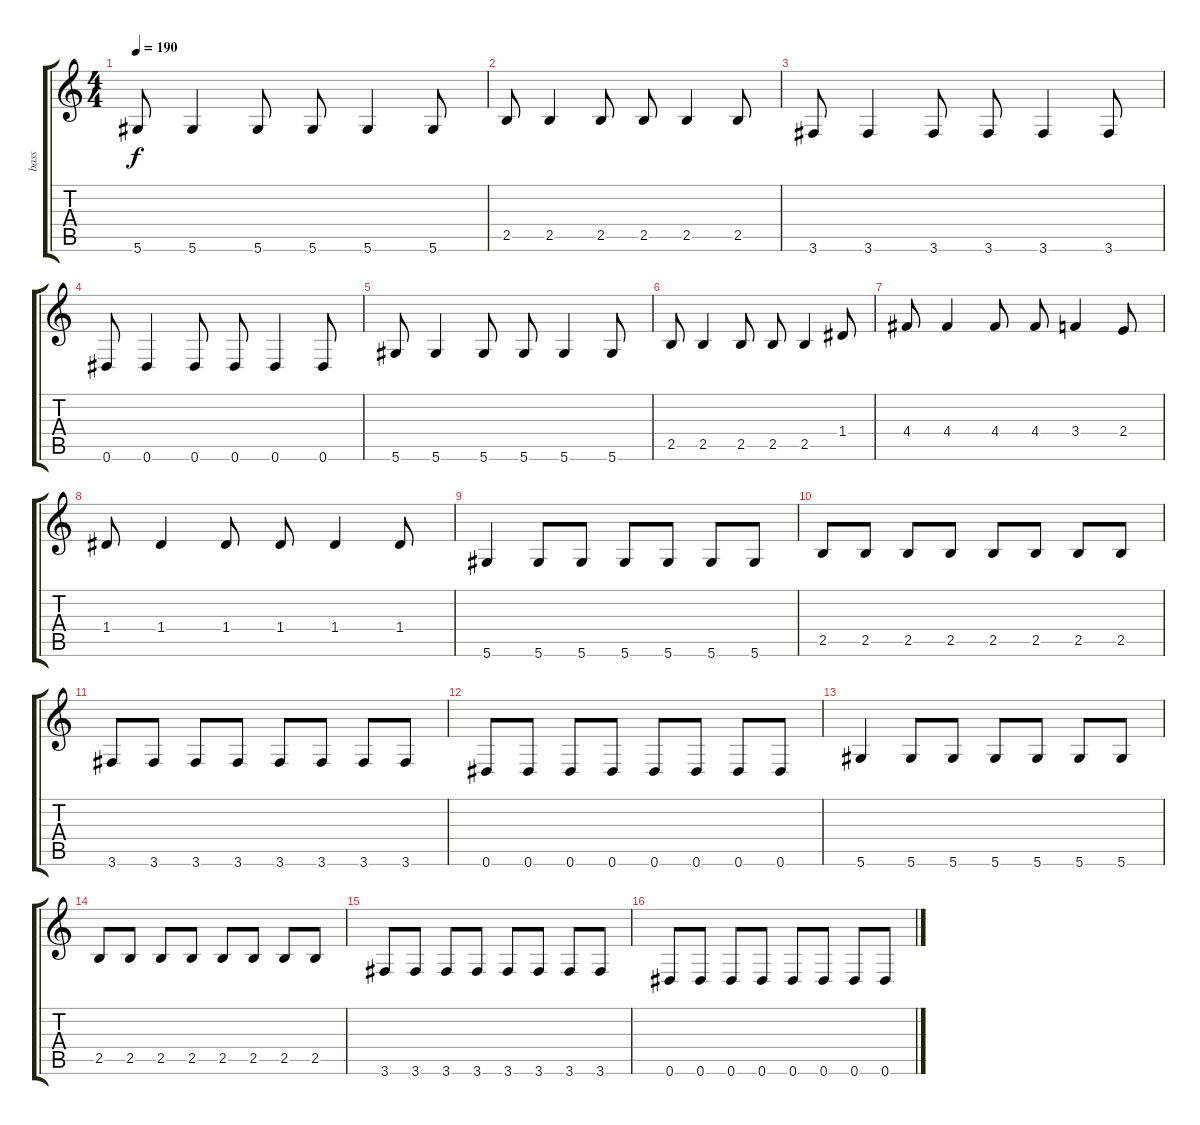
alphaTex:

\track ("bass" "bass") {instrument electricbassfinger}
\staff {score tabs}
\tuning (E4 B3 G3 D3 A2 Eb2) {hide}
\ts (4 4)
\tempo 190
\clef g2
\ks c
5.6.8{dy f} 5.6.4 5.6.8 5.6.8 5.6.4 5.6.8 |
2.5.8 2.5.4 2.5.8 2.5.8 2.5.4 2.5.8 |
3.6.8 3.6.4 3.6.8 3.6.8 3.6.4 3.6.8 |
0.6.8 0.6.4 0.6.8 0.6.8 0.6.4 0.6.8 |
5.6.8 5.6.4 5.6.8 5.6.8 5.6.4 5.6.8 |
2.5.8 2.5.4 2.5.8 2.5.8 2.5.4 1.4.8 |
4.4.8 4.4.4 4.4.8 4.4.8 3.4.4 2.4.8 |
1.4.8 1.4.4 1.4.8 1.4.8 1.4.4 1.4.8 |
5.6.4 5.6.8 5.6.8 5.6.8 5.6.8 5.6.8 5.6.8 |
2.5.8 2.5.8 2.5.8 2.5.8 2.5.8 2.5.8 2.5.8 2.5.8 |
3.6.8 3.6.8 3.6.8 3.6.8 3.6.8 3.6.8 3.6.8 3.6.8 |
0.6.8 0.6.8 0.6.8 0.6.8 0.6.8 0.6.8 0.6.8 0.6.8 |
5.6.4 5.6.8 5.6.8 5.6.8 5.6.8 5.6.8 5.6.8 |
2.5.8 2.5.8 2.5.8 2.5.8 2.5.8 2.5.8 2.5.8 2.5.8 |
3.6.8 3.6.8 3.6.8 3.6.8 3.6.8 3.6.8 3.6.8 3.6.8 |
0.6.8 0.6.8 0.6.8 0.6.8 0.6.8 0.6.8 0.6.8 0.6.8
